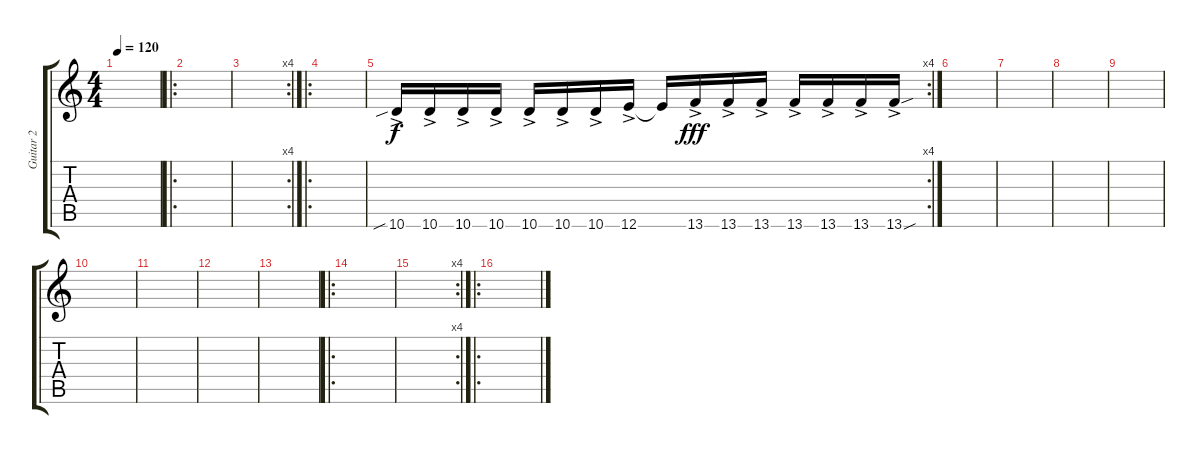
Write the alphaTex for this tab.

\track ("Guitar 2" "Guitar 2") {instrument distortionguitar}
\staff {score tabs}
\tuning (E4 B3 G3 D3 A2 E2) {hide}
\ts (4 4)
\tempo 120
\clef g2
\ks c
|
\ro
|
\rc 4
|
\ro
|
\rc 4
10.6{sib ac}.16 10.6{ac}.16 10.6{ac}.16 10.6{ac}.16 10.6{ac}.16 10.6{ac}.16 10.6{ac}.16 12.6{ac}.16 12.6{t}.16{dy f} 13.6{ac}.16{dy fff} 13.6{ac}.16 13.6{ac}.16 13.6{ac}.16 13.6{ac}.16 13.6{ac}.16 13.6{sou ac}.16 |
|
|
|
|
|
|
|
|
\ro
|
\rc 4
|
\ro
